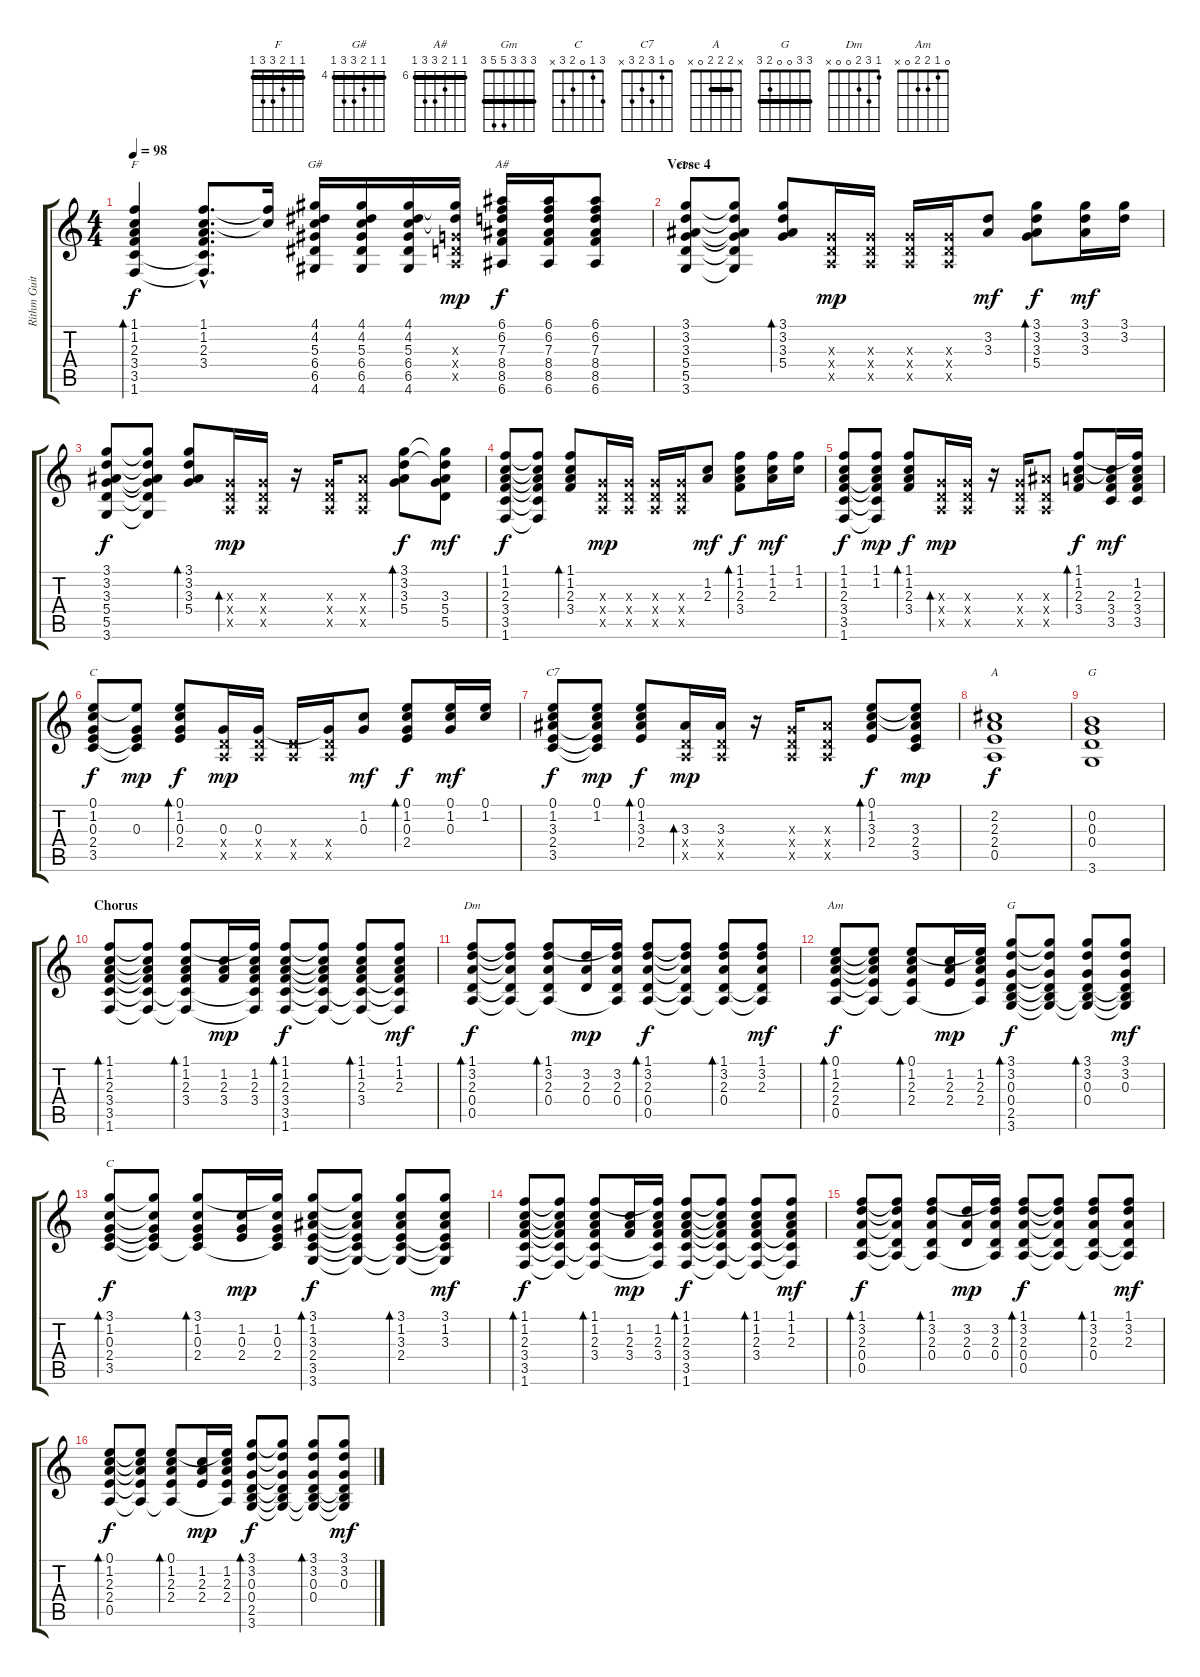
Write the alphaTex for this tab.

\track ("Rithm Guitar (Steel)" "Rithm Guit") {instrument acousticguitarsteel}
\staff {score tabs}
\tuning (E4 B3 G3 D3 A2 E2) {hide}
\chord ("F" 1 1 2 3 3 1) {barre 1}
\chord ("G#" 4 4 5 6 6 4) {firstfret 4 barre 4}
\chord ("A#" 6 6 7 8 8 6) {firstfret 6 barre 6}
\chord ("Gm" 3 3 3 5 5 3) {barre 3}
\chord ("C" 0 1 0 2 3 x)
\chord ("C7" 0 1 3 2 3 x)
\chord ("A" x 2 2 2 0 x) {barre 2}
\chord ("G" x 0 0 0 x 3)
\chord ("Dm" 1 3 2 0 0 x)
\chord ("Am" 0 1 2 2 0 x)
\chord ("G" 3 3 0 0 2 3) {barre 3}
\chord ("C" 3 1 0 2 3 x)
\ts (4 4)
\tempo 98
\clef g2
\ks c
(1.1 1.2 2.3 3.4 3.5 1.6).4{bd 60 ch "F" dy f} (1.1{hac} 1.2{hac} 2.3{hac} 3.4{hac} 3.5{hac t} 1.6{hac t}).8{d} (1.1{t} 1.2{t}).16 (4.1 4.2 5.3 6.4 6.5 4.6).16{ch "G#"} (4.1 4.2 5.3 6.4 6.5 4.6).16 (4.1 4.2 5.3 6.4 6.5 4.6).16 (4.1{t} 4.2{t} 0.3{x} 0.4{x} 0.5{x}).16{dy mp} (6.1 6.2 7.3 8.4 8.5 6.6).16{ch "A#" dy f} (6.1 6.2 7.3 8.4 8.5 6.6).16 (6.1 6.2 7.3 8.4 8.5 6.6).8 |
\section ("" "Verse 4")
(3.1 3.2 3.3 5.4 5.5 3.6).8{ch "Gm"} (3.1{t} 3.2{t} 3.3{t} 5.4{t} 5.5{t} 3.6{t}).8 (3.1 3.2 3.3 5.4).8{bd 30} (0.3{x} 0.4{x} 0.5{x}).16{dy mp} (0.3{x} 0.4{x} 0.5{x}).16 (0.3{x} 0.4{x} 0.5{x}).16 (0.3{x} 0.4{x} 0.5{x}).16 (3.2 3.3).8{dy mf} (3.1 3.2 3.3 5.4).8{bd 30 dy f} (3.1 3.2 3.3).16{dy mf} (3.1 3.2).16 |
(3.1 3.2 3.3 5.4 5.5 3.6).8{dy f} (3.1{t} 3.2{t} 3.3{t} 5.4{t} 5.5{t} 3.6{t}).8 (3.1 3.2 3.3 5.4).8{bd 30} (0.3{x} 0.4{x} 0.5{x}).16{bd 120 dy mp} (0.3{x} 0.4{x} 0.5{x}).16 r.16 (0.3{x} 0.4{x} 0.5{x}).16 (3.3{x} 0.4{x} 0.5{x}).8 (3.1 3.2 3.3 5.4).8{bd 30 dy f} (3.1{t} 3.2{t} 3.3 5.4 5.5).8{dy mf} |
(1.1 1.2 2.3 3.4 3.5 1.6).8{dy f} (1.1{t} 1.2{t} 2.3{t} 3.4{t} 3.5{t} 1.6{t}).8 (1.1 1.2 2.3 3.4).8{bd 30} (0.3{x} 0.4{x} 0.5{x}).16{dy mp} (0.3{x} 0.4{x} 0.5{x}).16 (0.3{x} 0.4{x} 0.5{x}).16 (0.3{x} 0.4{x} 0.5{x}).16 (1.2 2.3).8{dy mf} (1.1 1.2 2.3 3.4).8{bd 30 dy f} (1.1 1.2 2.3).16{dy mf} (1.1 1.2).16 |
(1.1 1.2 2.3 3.4 3.5 1.6).8{dy f} (1.1 1.2 2.3{t} 3.4{t} 3.5{t} 1.6{t}).8{dy mp} (1.1 1.2 2.3 3.4).8{bd 30 dy f} (0.3{x} 0.4{x} 0.5{x}).16{bd 120 dy mp} (0.3{x} 0.4{x} 0.5{x}).16 r.16 (0.3{x} 0.4{x} 0.5{x}).16 (3.3{x} 0.4{x} 0.5{x}).8 (1.1 1.2 2.3 3.4).8{bd 30 dy f} (1.2{t} 2.3 3.4 3.5).16{dy mf} (1.1{t} 1.2 2.3 3.4 3.5).16 |
(0.1 1.2 0.3 2.4 3.5).8{ch "C" dy f} (0.1{t} 0.3 2.4{t} 3.5{t}).8{dy mp} (0.1 1.2 0.3 2.4).8{bd 30 dy f} (0.3 0.4{x} 0.5{x}).16{dy mp} (0.3 0.4{x} 0.5{x}).16 (0.4{x} 0.5{x}).16 (0.3{t} 0.4{x} 0.5{x}).16 (1.2 0.3).8{dy mf} (0.1 1.2 0.3 2.4).8{bd 30 dy f} (0.1 1.2 0.3).16{dy mf} (0.1 1.2).16 |
(0.1 1.2 3.3 2.4 3.5).8{ch "C7" dy f} (0.1 1.2 3.3{t} 2.4{t} 3.5{t}).8{dy mp} (0.1 1.2 3.3 2.4).8{bd 30 dy f} (3.3 0.4{x} 0.5{x}).16{bd 120 dy mp} (3.3 0.4{x} 0.5{x}).16 r.16 (0.3{x} 0.4{x} 0.5{x}).16 (3.3{x} 0.4{x} 0.5{x}).8 (0.1 1.2 3.3 2.4).8{bd 30 dy f} (0.1{t} 1.2{t} 3.3 2.4 3.5).8{dy mp} |
(2.2 2.3 2.4 0.5).1{ch "A" dy f} |
(0.2 0.3 0.4 3.6).1{ch "G"} |
\section ("" "Chorus")
(1.1 1.2 2.3 3.4 3.5 1.6).8{bd 60} (1.1{t} 1.2{t} 2.3{t} 3.4{t} 3.5{t} 1.6{t}).8 (1.1 1.2 2.3 3.4 3.5{t} 1.6{t}).8{bd 30} (1.2 2.3 3.4).16{dy mp} (1.1{t} 1.2 2.3 3.4 3.5{t} 1.6{t}).16 (1.1 1.2 2.3 3.4 3.5 1.6).8{bd 60 dy f} (1.1{t} 1.2{t} 2.3{t} 3.4{t} 3.5{t} 1.6{t}).8 (1.1 1.2 2.3 3.4 3.5{t} 1.6{t}).8{bd 30} (1.1 1.2 2.3 3.4{t} 3.5{t} 1.6{t}).8{dy mf} |
(1.1 3.2 2.3 0.4 0.5).8{bd 60 ch "Dm" dy f} (1.1{t} 3.2{t} 2.3{t} 0.4{t} 0.5{t}).8 (1.1 3.2 2.3 0.4 0.5{t}).8{bd 30} (3.2 2.3 0.4).16{dy mp} (1.1{t} 3.2 2.3 0.4 0.5{t}).16 (1.1 3.2 2.3 0.4 0.5).8{bd 60 dy f} (1.1{t} 3.2{t} 2.3{t} 0.4{t} 0.5{t}).8 (1.1 3.2 2.3 0.4 0.5{t}).8{bd 30} (1.1 3.2 2.3 0.4{t} 0.5{t}).8{dy mf} |
(0.1 1.2 2.3 2.4 0.5).8{bd 60 ch "Am" dy f} (0.1{t} 1.2{t} 2.3{t} 2.4{t} 0.5{t}).8 (0.1 1.2 2.3 2.4 0.5{t}).8{bd 30} (1.2 2.3 2.4).16{dy mp} (0.1{t} 1.2 2.3 2.4 0.5{t}).16 (3.1 3.2 0.3 0.4 2.5 3.6).8{bd 60 ch "G" dy f} (3.1{t} 3.2{t} 0.3{t} 0.4{t} 2.5{t} 3.6{t}).8 (3.1 3.2 0.3 0.4 2.5{t} 3.6{t}).8{bd 30} (3.1 3.2 0.3 0.4{t} 2.5{t} 3.6{t}).8{dy mf} |
(3.1 1.2 0.3 2.4 3.5).8{bd 60 ch "C" dy f} (3.1{t} 1.2{t} 0.3{t} 2.4{t} 3.5{t}).8 (3.1 1.2 0.3 2.4 3.5{t}).8{bd 30} (1.2 0.3 2.4).16{dy mp} (3.1{t} 1.2 0.3 2.4 3.5{t}).16 (3.1 1.2 3.3 2.4 3.5 3.6).8{bd 60 dy f} (3.1{t} 1.2{t} 3.3{t} 2.4{t} 3.5{t} 3.6{t}).8 (3.1 1.2 3.3 2.4 3.5{t} 3.6{t}).8{bd 30} (3.1 1.2 3.3 2.4{t} 3.5{t} 3.6{t}).8{dy mf} |
(1.1 1.2 2.3 3.4 3.5 1.6).8{bd 60 dy f} (1.1{t} 1.2{t} 2.3{t} 3.4{t} 3.5{t} 1.6{t}).8 (1.1 1.2 2.3 3.4 3.5{t} 1.6{t}).8{bd 30} (1.2 2.3 3.4).16{dy mp} (1.1{t} 1.2 2.3 3.4 3.5{t} 1.6{t}).16 (1.1 1.2 2.3 3.4 3.5 1.6).8{bd 60 dy f} (1.1{t} 1.2{t} 2.3{t} 3.4{t} 3.5{t} 1.6{t}).8 (1.1 1.2 2.3 3.4 3.5{t} 1.6{t}).8{bd 30} (1.1 1.2 2.3 3.4{t} 3.5{t} 1.6{t}).8{dy mf} |
(1.1 3.2 2.3 0.4 0.5).8{bd 60 dy f} (1.1{t} 3.2{t} 2.3{t} 0.4{t} 0.5{t}).8 (1.1 3.2 2.3 0.4 0.5{t}).8{bd 30} (3.2 2.3 0.4).16{dy mp} (1.1{t} 3.2 2.3 0.4 0.5{t}).16 (1.1 3.2 2.3 0.4 0.5).8{bd 60 dy f} (1.1{t} 3.2{t} 2.3{t} 0.4{t} 0.5{t}).8 (1.1 3.2 2.3 0.4 0.5{t}).8{bd 30} (1.1 3.2 2.3 0.4{t} 0.5{t}).8{dy mf} |
(0.1 1.2 2.3 2.4 0.5).8{bd 60 dy f} (0.1{t} 1.2{t} 2.3{t} 2.4{t} 0.5{t}).8 (0.1 1.2 2.3 2.4 0.5{t}).8{bd 30} (1.2 2.3 2.4).16{dy mp} (0.1{t} 1.2 2.3 2.4 0.5{t}).16 (3.1 3.2 0.3 0.4 2.5 3.6).8{bd 60 dy f} (3.1{t} 3.2{t} 0.3{t} 0.4{t} 2.5{t} 3.6{t}).8 (3.1 3.2 0.3 0.4 2.5{t} 3.6{t}).8{bd 30} (3.1 3.2 0.3 0.4{t} 2.5{t} 3.6{t}).8{dy mf}
